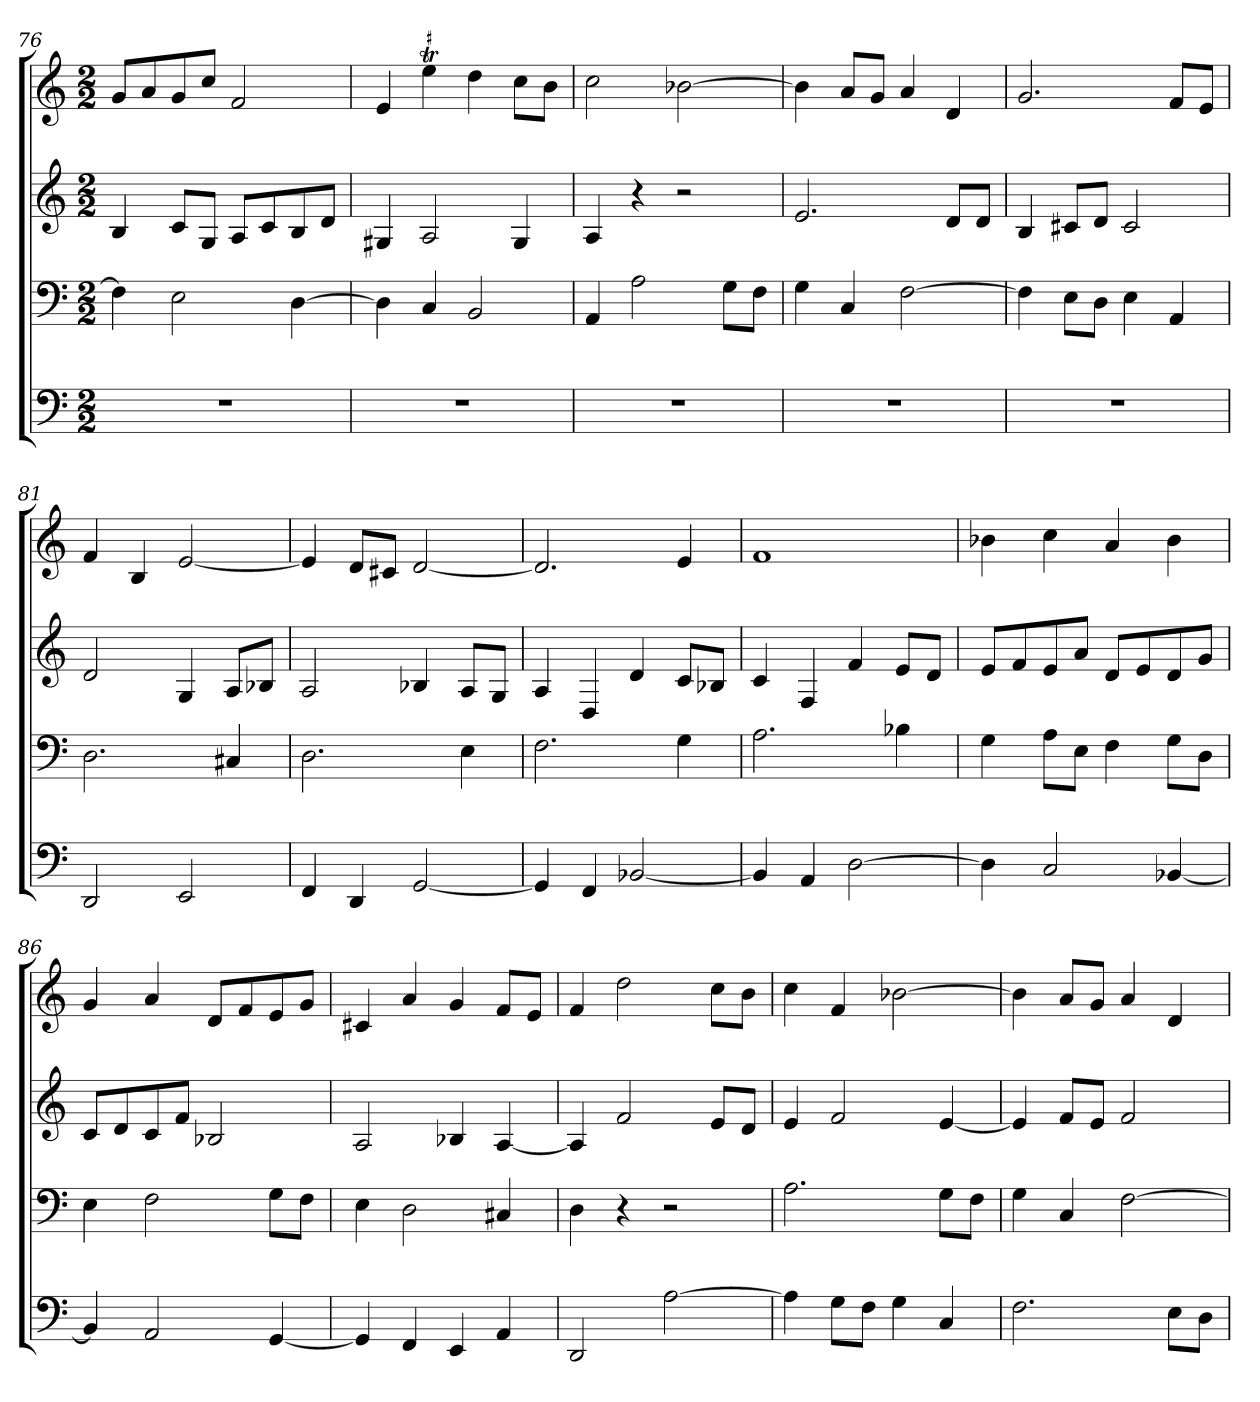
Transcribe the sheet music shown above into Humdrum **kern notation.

**kern	**kern	**kern	**kern
*part4	*part3	*part2	*part1
*staff4	*staff3	*staff2	*staff1
*k[]	*k[]	*k[]	*k[]
*M2/2	*M2/2	*M2/2	*M2/2
=76	=76	=76	=76
1r	4F]	4B	8gL
.	.	.	8a
.	2E	8cL	8g
.	.	8GJ	8ccJ
.	.	8AL	2f
.	.	8c	.
.	[4D	8B	.
.	.	8dJ	.
=77	=77	=77	=77
1r	4D]	4G#X	4e
!	!	!	!LO:TR:acc=#
.	4C	2A	4eeT
.	2BB	.	4dd
.	.	4G#	8ccL
.	.	.	8bJ
=78	=78	=78	=78
1r	4AA	4A	2cc
.	2A	4r	.
.	.	2r	[2b-X
.	8GL	.	.
.	8FJ	.	.
=79	=79	=79	=79
1r	4G	2.e	4b-]
.	4C	.	8aL
.	.	.	8gJ
.	[2F	.	4a
.	.	8dL	4d
.	.	8dJ	.
=80	=80	=80	=80
1r	4F]	4B	2.g
.	8EL	8c#XL	.
.	8DJ	8dJ	.
.	4E	2c#	.
.	4AA	.	8fL
.	.	.	8eJ
=81	=81	=81	=81
2DD	2.D	2d	4f
.	.	.	4B
2EE	.	4G	[2e
.	4C#X	8AL	.
.	.	8B-XJ	.
=82	=82	=82	=82
4FF	2.D	2A	4e]
4DD	.	.	8dL
.	.	.	8c#XJ
[2GG	.	4B-X	[2d
.	4E	8AL	.
.	.	8GJ	.
=83	=83	=83	=83
4GG]	2.F	4A	2.d]
4FF	.	4D	.
[2BB-X	.	4d	.
.	4G	8cL	4e
.	.	8B-XJ	.
=84	=84	=84	=84
4BB-]	2.A	4c	1f
4AA	.	4F	.
[2D	.	4f	.
.	4B-X	8eL	.
.	.	8dJ	.
=85	=85	=85	=85
4D]	4G	8eL	4b-X
.	.	8f	.
2C	8AL	8e	4cc
.	8EJ	8aJ	.
.	4F	8dL	4a
.	.	8e	.
[4BB-X	8GL	8d	4b-
.	8DJ	8gJ	.
=86	=86	=86	=86
4BB-]	4E	8cL	4g
.	.	8d	.
2AA	2F	8c	4a
.	.	8fJ	.
.	.	2B-X	8dL
.	.	.	8f
[4GG	8GL	.	8e
.	8FJ	.	8gJ
=87	=87	=87	=87
4GG]	4E	2A	4c#X
4FF	2D	.	4a
4EE	.	4B-X	4g
4AA	4C#X	[4A	8fL
.	.	.	8eJ
=88	=88	=88	=88
2DD	4D	4A]	4f
.	4r	2f	2dd
[2A	2r	.	.
.	.	8eL	8ccL
.	.	8dJ	8bJ
=89	=89	=89	=89
4A]	2.A	4e	4cc
8GL	.	2f	4f
8FJ	.	.	.
4G	.	.	[2b-X
4C	8GL	[4e	.
.	8FJ	.	.
=90	=90	=90	=90
2.F	4G	4e]	4b-]
.	4C	8fL	8aL
.	.	8eJ	8gJ
.	[2F	2f	4a
8EL	.	.	4d
8DJ	.	.	.
=	=	=	=
*-	*-	*-	*-
